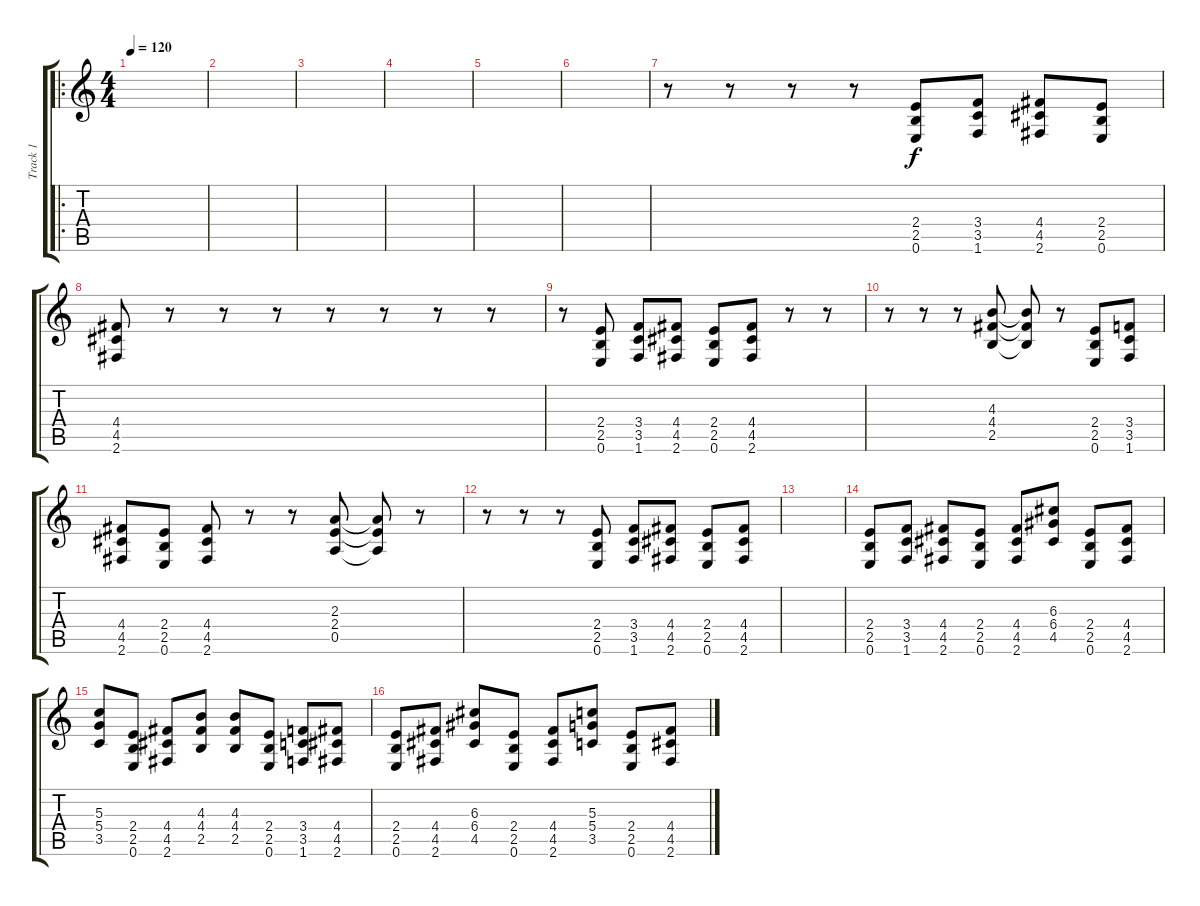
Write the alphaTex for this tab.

\track ("Track 1" "Track 1") {instrument distortionguitar}
\staff {score tabs}
\tuning (E4 B3 G3 D3 A2 E2) {hide}
\ro
\ts (4 4)
\tempo 120
\clef g2
\ks c
|
|
|
|
|
|
r.8 r.8 r.8 r.8 (2.4 2.5 0.6).8 (3.4 3.5 1.6).8 (4.4 4.5 2.6).8 (2.4 2.5 0.6).8 |
(4.4 4.5 2.6).8 r.8 r.8 r.8 r.8 r.8 r.8 r.8 |
r.8 (2.4 2.5 0.6).8 (3.4 3.5 1.6).8 (4.4 4.5 2.6).8 (2.4 2.5 0.6).8 (4.4 4.5 2.6).8 r.8 r.8 |
r.8 r.8 r.8 (4.3 4.4 2.5).8 (4.3{t} 4.4{t} 2.5{t}).8 r.8 (2.4 2.5 0.6).8 (3.4 3.5 1.6).8 |
(4.4 4.5 2.6).8 (2.4 2.5 0.6).8 (4.4 4.5 2.6).8 r.8 r.8 (2.3 2.4 0.5).8 (2.3{t} 2.4{t} 0.5{t}).8 r.8 |
r.8 r.8 r.8 (2.4 2.5 0.6).8 (3.4 3.5 1.6).8 (4.4 4.5 2.6).8 (2.4 2.5 0.6).8 (4.4 4.5 2.6).8 |
|
(2.4 2.5 0.6).8 (3.4 3.5 1.6).8 (4.4 4.5 2.6).8 (2.4 2.5 0.6).8 (4.4 4.5 2.6).8 (6.3 6.4 4.5).8 (2.4 2.5 0.6).8 (4.4 4.5 2.6).8 |
(5.3 5.4 3.5).8 (2.4 2.5 0.6).8 (4.4 4.5 2.6).8 (4.3 4.4 2.5).8 (4.3 4.4 2.5).8 (2.4 2.5 0.6).8 (3.4 3.5 1.6).8 (4.4 4.5 2.6).8 |
(2.4 2.5 0.6).8 (4.4 4.5 2.6).8 (6.3 6.4 4.5).8 (2.4 2.5 0.6).8 (4.4 4.5 2.6).8 (5.3 5.4 3.5).8 (2.4 2.5 0.6).8 (4.4 4.5 2.6).8
